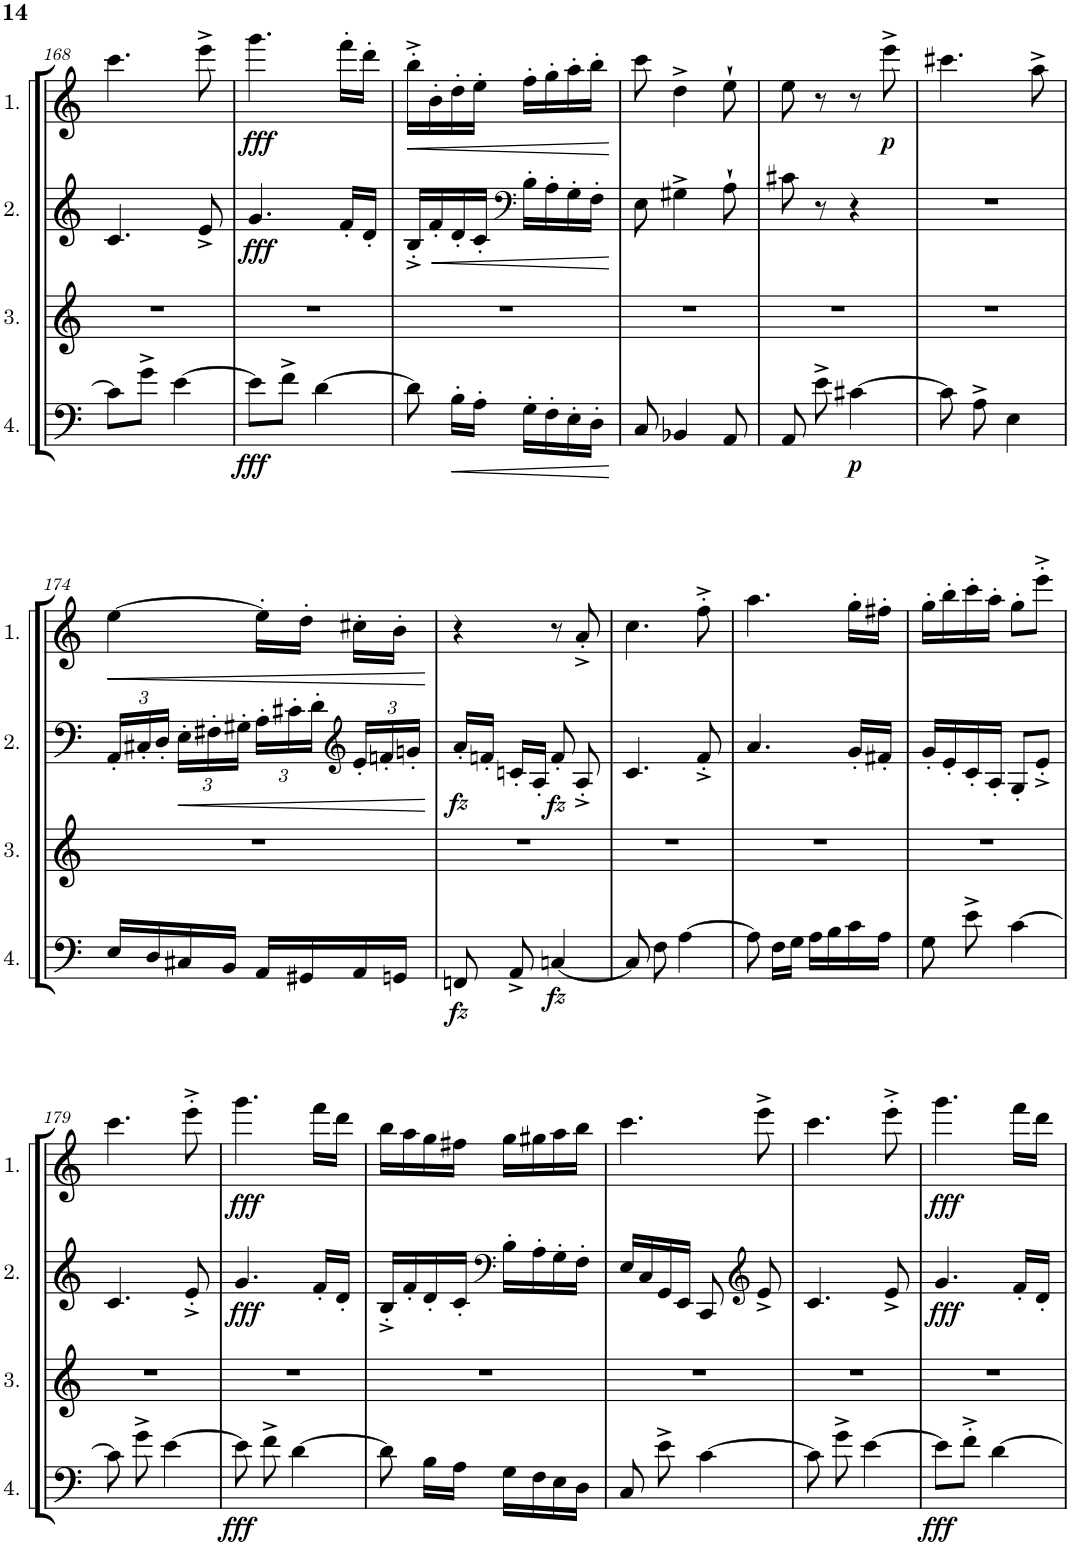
**kern	**dynam	**kern	**kern	**dynam	**kern	**dynam
*part4	*part4	*part3	*part2	*part2	*part1	*part1
*staff4	*staff4	*staff3	*staff2	*staff2	*staff1	*staff1
*I"Cello 4	*	*I"Cello 3	*I"Cello 2	*	*I"Cello 1	*
!!LO:PB:g=z
*clefF4	*	*clefG2	*clefG2	*	*clefG2	*
*k[]	*	*k[]	*k[]	*	*k[]	*
*M2/4	*	*M2/4	*M2/4	*	*M2/4	*
=168	=168	=168	=168	=168	=168	=168
8c\L]	.	2r	4.c/	.	4.ccc\	.
8g^\J	.	.	.	.	.	.
[4e\	.	.	.	.	.	.
.	.	.	8e^/	.	8eee^\	.
=169	=169	=169	=169	=169	=169	=169
!	!LO:DY:b	!	!	!LO:DY:b	!	!LO:DY:b
8e\L]	fff	2r	4.g/	fff	4.ggg\	fff
8f^\J	.	.	.	.	.	.
[4d\	.	.	.	.	.	.
.	.	.	16f'/LL	.	16fff'\LL	.
.	.	.	16d'/JJ	.	16ddd'\JJ	.
=170	=170	=170	=170	=170	=170	=170
!	!	!	!	!	!	!LO:HP:b
8d\]	.	2r	16B'^/LL	.	16bb'^\LL	<
!	!	!	!	!LO:HP:b	!	!
.	.	.	16f'/	<	16b'\	.
!	!LO:HP:b	!	!	!	!	!
16B'\LL	<	.	16d'/	.	16dd'\	.
16A'\JJ	.	.	16c'/JJ	.	16ee'\JJ	.
*	*	*	*clefF4	*	*	*
16G'\LL	.	.	16B'\LL	.	16ff'\LL	.
16F'\	.	.	16A'\	.	16gg'\	.
16E'\	.	.	16G'\	.	16aa'\	.
16D'\JJ	.	.	16F'\JJ	.	16bb'\JJ	.
.	[	.	.	[	.	[
=171	=171	=171	=171	=171	=171	=171
8C/	.	2r	8E\	.	8ccc\	.
4BB-X/	.	.	4G#X^\	.	4dd^\	.
8AA/	.	.	8A`\	.	8ee`\	.
=172	=172	=172	=172	=172	=172	=172
8AA/	.	2r	8c#X\	.	8ee\	.
8e^\	.	.	8r	.	8r	.
!	!LO:DY:b	!	!	!	!	!
[4c#X\	p	.	4r	.	8r	.
!	!	!	!	!	!	!LO:DY:b
.	.	.	.	.	8eee^\	p
=173	=173	=173	=173	=173	=173	=173
8c#\]	.	2r	2r	.	4.ccc#X\	.
8A^\	.	.	.	.	.	.
4E\	.	.	.	.	.	.
.	.	.	.	.	8aa^\	.
!!LO:LB:g=z
=174	=174	=174	=174	=174	=174	=174
*	*	*	*Xbrackettup	*	*	*
!	!	!	!	!	!	!LO:HP:b
16E/LL	.	2r	24AA'/LL	.	[4ee\	<
.	.	.	24C#X'/	.	.	.
16D/	.	.	.	.	.	.
.	.	.	24D'/JJ	.	.	.
!	!	!	!	!LO:HP:b	!	!
16C#X/	.	.	24E'\LL	<	.	.
.	.	.	24F#X'\	.	.	.
16BB/JJ	.	.	.	.	.	.
.	.	.	24G#X'\JJ	.	.	.
16AA/LL	.	.	24A'\LL	.	16ee'\LL]	.
.	.	.	24c#X'\	.	.	.
16GG#X/	.	.	.	.	16dd'\JJ	.
.	.	.	24d'\JJ	.	.	.
*	*	*	*clefG2	*	*	*
16AA/	.	.	24e'/LL	.	16cc#X'\LL	.
.	.	.	24fn'/	.	.	.
16GGn/JJ	.	.	.	.	16b'\JJ	.
.	.	.	24gn'/JJ	.	.	.
.	.	.	.	[	.	[
=175	=175	=175	=175	=175	=175	=175
!	!LO:DY:b	!	!	!LO:DY:b	!	!
8FFn/	fz	2r	16a'/LL	fz	4r	.
.	.	.	16fn'/JJ	.	.	.
8AA^/	.	.	16cn'/LL	.	.	.
.	.	.	16A'/JJ	.	.	.
!	!LO:DY:b	!	!	!LO:DY:b	!	!
[4Cn/	fz	.	8f'/	fz	8r	.
.	.	.	8A'^/	.	8a'^/	.
=176	=176	=176	=176	=176	=176	=176
8C/]	.	2r	4.c/	.	4.cc\	.
8F\	.	.	.	.	.	.
[4A\	.	.	.	.	.	.
.	.	.	8f'^/	.	8ff'^\	.
=177	=177	=177	=177	=177	=177	=177
8A\]	.	2r	4.a/	.	4.aa\	.
16F\LL	.	.	.	.	.	.
16G\JJ	.	.	.	.	.	.
16A\LL	.	.	.	.	.	.
16B\	.	.	.	.	.	.
16c\	.	.	16g'/LL	.	16gg'\LL	.
16A\JJ	.	.	16f#X'/JJ	.	16ff#X'\JJ	.
=178	=178	=178	=178	=178	=178	=178
8G\	.	2r	16g'/LL	.	16gg'\LL	.
.	.	.	16e'/	.	16bb'\	.
8e^\	.	.	16c'/	.	16ccc'\	.
.	.	.	16A'/JJ	.	16aa'\JJ	.
[4c\	.	.	8G'/L	.	8gg'\L	.
.	.	.	8e'^/J	.	8eee'^\J	.
!!LO:LB:g=z
=179	=179	=179	=179	=179	=179	=179
8c\]	.	2r	4.c/	.	4.ccc\	.
8g^\	.	.	.	.	.	.
[4e\	.	.	.	.	.	.
.	.	.	8e'^/	.	8eee'^\	.
=180	=180	=180	=180	=180	=180	=180
!	!LO:DY:b	!	!	!LO:DY:b	!	!LO:DY:b
8e\]	fff	2r	4.g/	fff	4.ggg\	fff
8f^\	.	.	.	.	.	.
[4d\	.	.	.	.	.	.
.	.	.	16f'/LL	.	16fff\LL	.
.	.	.	16d'/JJ	.	16ddd\JJ	.
=181	=181	=181	=181	=181	=181	=181
8d\]	.	2r	16B'^/LL	.	16bb\LL	.
.	.	.	16f'/	.	16aa\	.
16B\LL	.	.	16d'/	.	16gg\	.
16A\JJ	.	.	16c'/JJ	.	16ff#X\JJ	.
*	*	*	*clefF4	*	*	*
16G\LL	.	.	16B'\LL	.	16gg\LL	.
16F\	.	.	16A'\	.	16gg#X\	.
16E\	.	.	16G'\	.	16aa\	.
16D\JJ	.	.	16F'\JJ	.	16bb\JJ	.
=182	=182	=182	=182	=182	=182	=182
8C/	.	2r	16E/LL	.	4.ccc\	.
.	.	.	16C/	.	.	.
8e^\	.	.	16GG/	.	.	.
.	.	.	16EE/JJ	.	.	.
[4c\	.	.	8CC/	.	.	.
*	*	*	*clefG2	*	*	*
.	.	.	8e^/	.	8eee^\	.
=183	=183	=183	=183	=183	=183	=183
8c\]	.	2r	4.c/	.	4.ccc\	.
8g^\	.	.	.	.	.	.
[4e\	.	.	.	.	.	.
.	.	.	8e^/	.	8eee'^\	.
=184	=184	=184	=184	=184	=184	=184
!	!LO:DY:b	!	!	!LO:DY:b	!	!LO:DY:b
8e\L]	fff	2r	4.g/	fff	4.ggg\	fff
8f'^\J	.	.	.	.	.	.
[4d\	.	.	.	.	.	.
.	.	.	16f'/LL	.	16fff\LL	.
.	.	.	16d'/JJ	.	16ddd\JJ	.
=	=	=	=	=	=	=
*-	*-	*-	*-	*-	*-	*-
